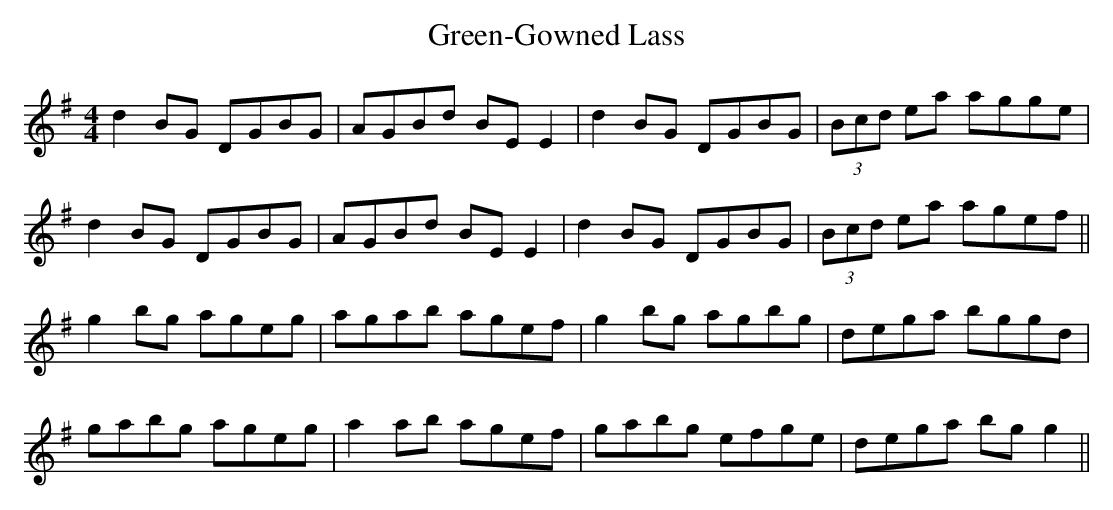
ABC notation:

X:1
T: Green-Gowned Lass
L: 1/8
M: 4/4
K: G
d2 BG DGBG | AGBd BE E2 | d2 BG DGBG | (3Bcd ea agge |
d2 BG DGBG | AGBd BE E2 | d2 BG DGBG | (3Bcd ea agef ||
g2 bg ageg | agab agef | g2 bg agbg | dega bggd |
gabg ageg | a2 ab agef | gabg efge | dega bg g2 ||
